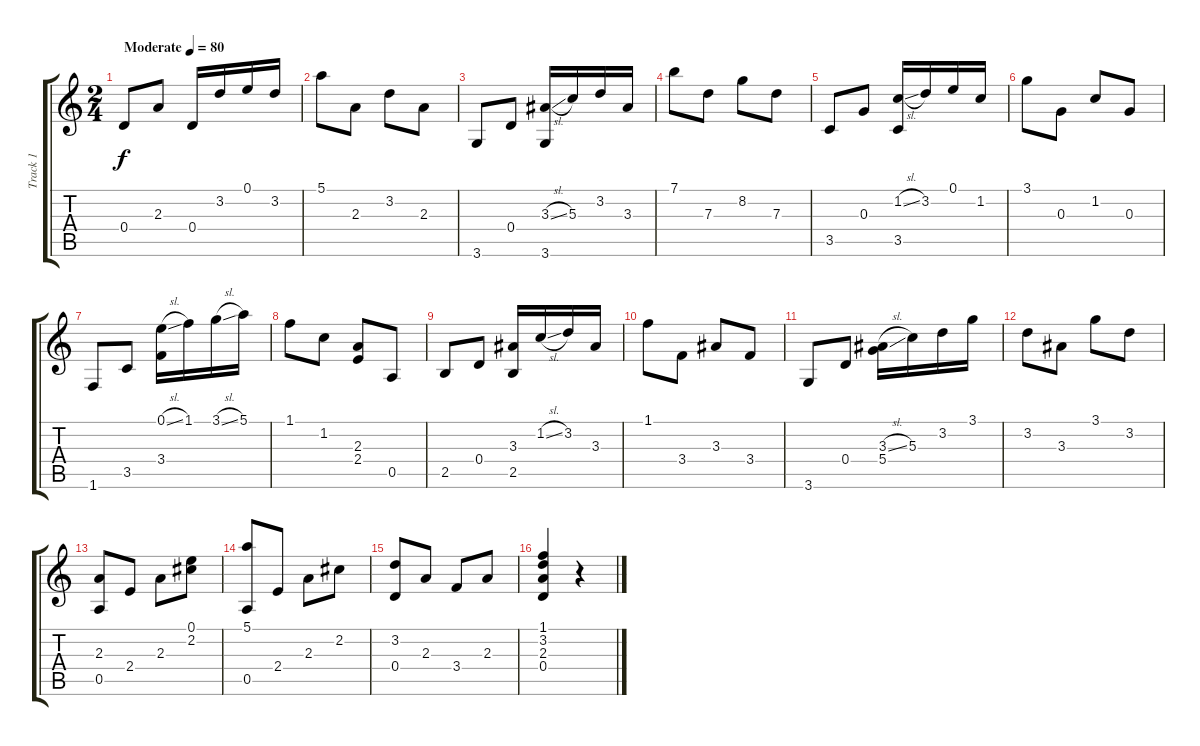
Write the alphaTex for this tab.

\track ("Track 1" "Track 1") {instrument acousticguitarsteel}
\staff {score tabs}
\tuning (E4 B3 G3 D3 A2 E2) {hide}
\ts (2 4)
\tempo (80 "Moderate")
\clef g2
\ks c
0.4.8{dy f instrument acousticguitarsteel} 2.3.8 0.4.16 3.2.16 0.1.16 3.2.16 |
5.1.8 2.3.8 3.2.8 2.3.8 |
3.6.8 0.4.8 (3.3{sl} 3.6).16 5.3.16 3.2.16 3.3.16 |
7.1.8 7.3.8 8.2.8 7.3.8 |
3.5.8 0.3.8 (1.2{sl} 3.5).16 3.2.16 0.1.16 1.2.16 |
3.1.8 0.3.8 1.2.8 0.3.8 |
1.6.8 3.5.8 (0.1{sl} 3.4).16 1.1.16 3.1{sl}.16 5.1.16 |
1.1.8 1.2.8 (2.3 2.4).8 0.5.8 |
2.5.8 0.4.8 (3.3 2.5).16 1.2{sl}.16 3.2.16 3.3.16 |
1.1.8 3.4.8 3.3.8 3.4.8 |
3.6.8 0.4.8 (3.3{sl} 5.4).16 5.3.16 3.2.16 3.1.16 |
3.2.8 3.3.8 3.1.8 3.2.8 |
(2.3 0.5).8 2.4.8 2.3.8 (0.1 2.2).8 |
(5.1 0.5).8{beam Up} 2.4.8{beam Up} 2.3.8 2.2.8 |
(3.2 0.4).8 2.3.8 3.4.8 2.3.8 |
(1.1 3.2 2.3 0.4).4 r.4
